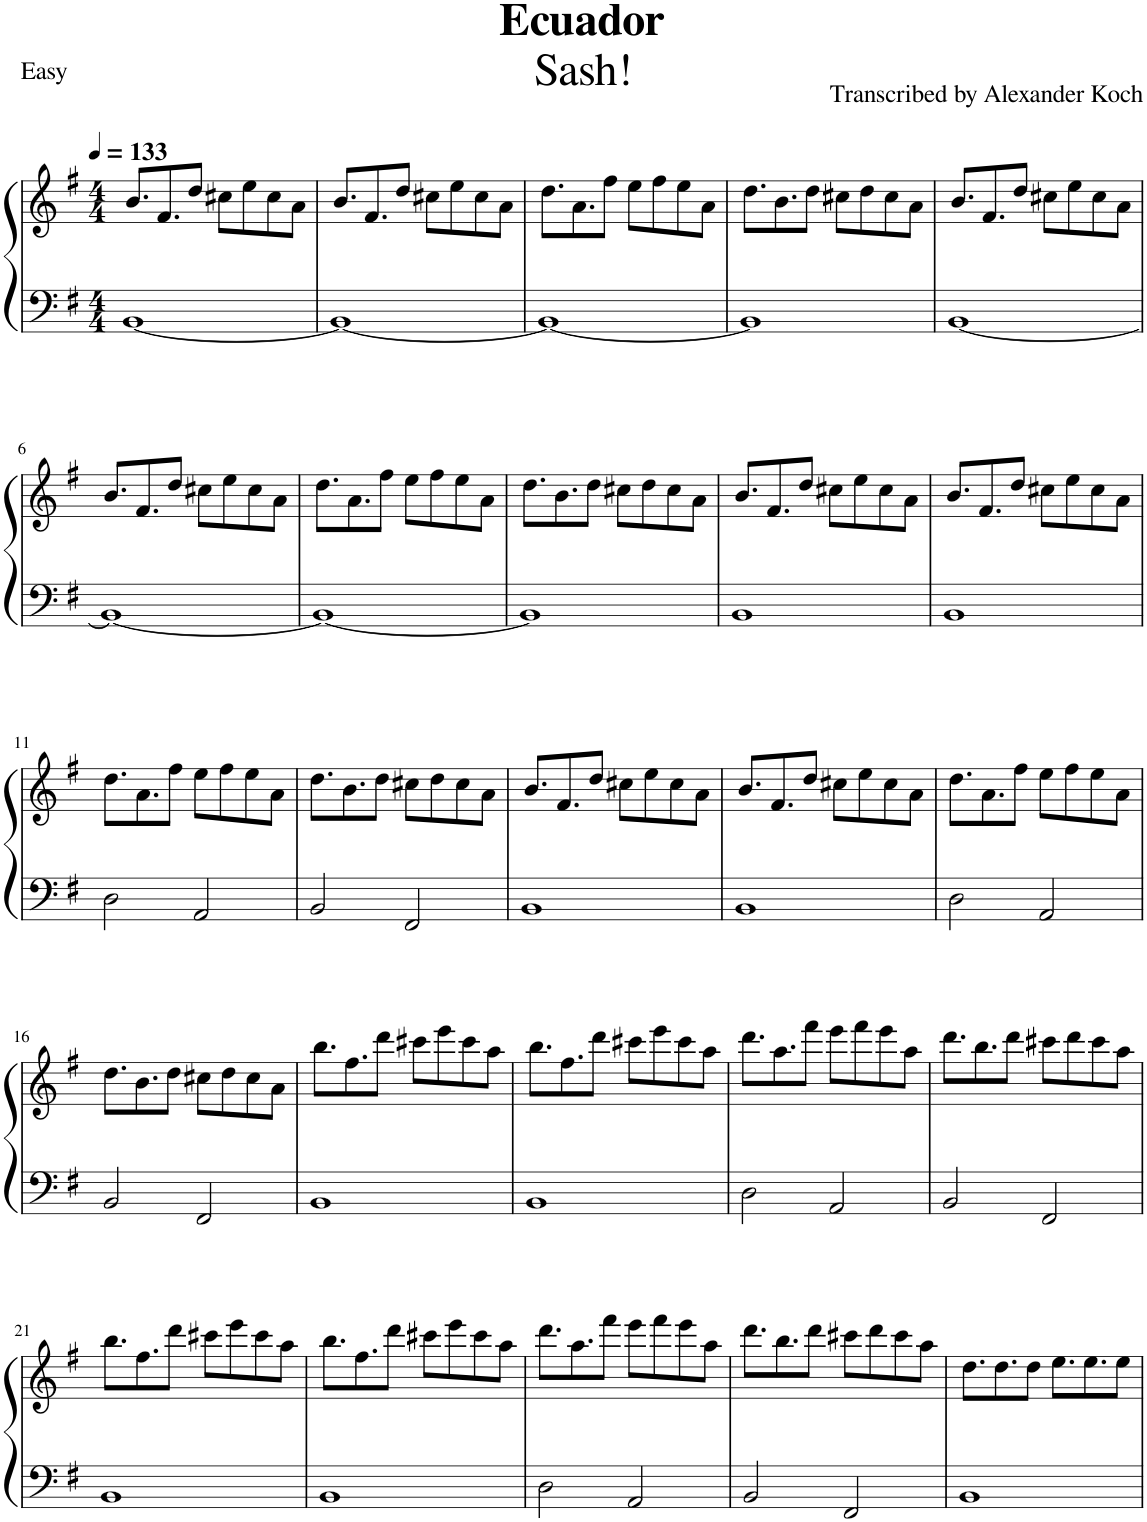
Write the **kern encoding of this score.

**kern	**kern
*part1	*part1
*staff2	*staff1
*I"Piano	*
*I'Pno.	*
*clefF4	*clefG2
*k[f#]	*k[f#]
*M4/4	*M4/4
*MM133	*MM133
=1	=1
[1BB	8.b/L
.	8.f#/
.	8dd/J
.	8cc#X\L
.	8ee\
.	8cc#\
.	8a\J
=2	=2
1BB_	8.b/L
.	8.f#/
.	8dd/J
.	8cc#X\L
.	8ee\
.	8cc#\
.	8a\J
=3	=3
1BB_	8.dd\L
.	8.a\
.	8ff#\J
.	8ee\L
.	8ff#\
.	8ee\
.	8a\J
=4	=4
1BB]	8.dd\L
.	8.b\
.	8dd\J
.	8cc#X\L
.	8dd\
.	8cc#\
.	8a\J
=5	=5
[1BB	8.b/L
.	8.f#/
.	8dd/J
.	8cc#X\L
.	8ee\
.	8cc#\
.	8a\J
!!LO:LB:g=z
=6	=6
1BB_	8.b/L
.	8.f#/
.	8dd/J
.	8cc#X\L
.	8ee\
.	8cc#\
.	8a\J
=7	=7
1BB_	8.dd\L
.	8.a\
.	8ff#\J
.	8ee\L
.	8ff#\
.	8ee\
.	8a\J
=8	=8
1BB]	8.dd\L
.	8.b\
.	8dd\J
.	8cc#X\L
.	8dd\
.	8cc#\
.	8a\J
=9	=9
1BB	8.b/L
.	8.f#/
.	8dd/J
.	8cc#X\L
.	8ee\
.	8cc#\
.	8a\J
=10	=10
1BB	8.b/L
.	8.f#/
.	8dd/J
.	8cc#X\L
.	8ee\
.	8cc#\
.	8a\J
!!LO:LB:g=z
=11	=11
2D\	8.dd\L
.	8.a\
.	8ff#\J
2AA/	8ee\L
.	8ff#\
.	8ee\
.	8a\J
=12	=12
2BB/	8.dd\L
.	8.b\
.	8dd\J
2FF#/	8cc#X\L
.	8dd\
.	8cc#\
.	8a\J
=13	=13
1BB	8.b/L
.	8.f#/
.	8dd/J
.	8cc#X\L
.	8ee\
.	8cc#\
.	8a\J
=14	=14
1BB	8.b/L
.	8.f#/
.	8dd/J
.	8cc#X\L
.	8ee\
.	8cc#\
.	8a\J
=15	=15
2D\	8.dd\L
.	8.a\
.	8ff#\J
2AA/	8ee\L
.	8ff#\
.	8ee\
.	8a\J
!!LO:LB:g=z
=16	=16
2BB/	8.dd\L
.	8.b\
.	8dd\J
2FF#/	8cc#X\L
.	8dd\
.	8cc#\
.	8a\J
=17	=17
1BB	8.bb\L
.	8.ff#\
.	8ddd\J
.	8ccc#X\L
.	8eee\
.	8ccc#\
.	8aa\J
=18	=18
1BB	8.bb\L
.	8.ff#\
.	8ddd\J
.	8ccc#X\L
.	8eee\
.	8ccc#\
.	8aa\J
=19	=19
2D\	8.ddd\L
.	8.aa\
.	8fff#\J
2AA/	8eee\L
.	8fff#\
.	8eee\
.	8aa\J
=20	=20
2BB/	8.ddd\L
.	8.bb\
.	8ddd\J
2FF#/	8ccc#X\L
.	8ddd\
.	8ccc#\
.	8aa\J
!!LO:LB:g=z
=21	=21
1BB	8.bb\L
.	8.ff#\
.	8ddd\J
.	8ccc#X\L
.	8eee\
.	8ccc#\
.	8aa\J
=22	=22
1BB	8.bb\L
.	8.ff#\
.	8ddd\J
.	8ccc#X\L
.	8eee\
.	8ccc#\
.	8aa\J
=23	=23
2D\	8.ddd\L
.	8.aa\
.	8fff#\J
2AA/	8eee\L
.	8fff#\
.	8eee\
.	8aa\J
=24	=24
2BB/	8.ddd\L
.	8.bb\
.	8ddd\J
2FF#/	8ccc#X\L
.	8ddd\
.	8ccc#\
.	8aa\J
=25	=25
1BB	8.dd\L
.	8.dd\
.	8dd\J
.	8.ee\L
.	8.ee\
.	8ee\J
=	=
*-	*-
